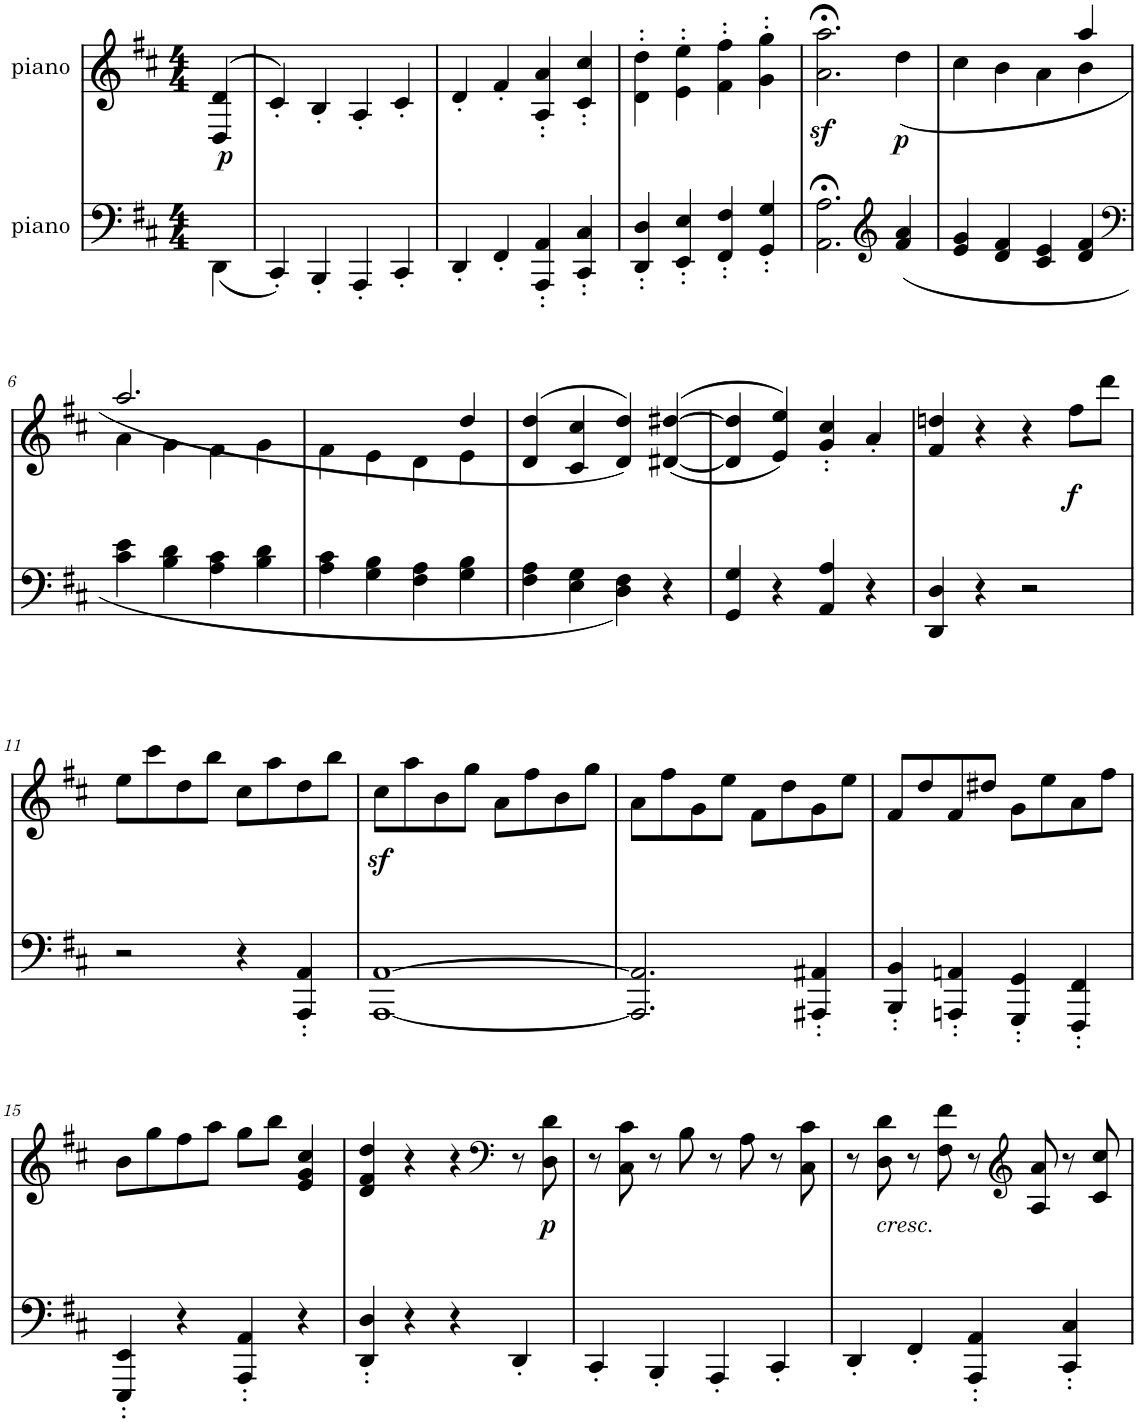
**kern	**dynam	**kern	**text	**dynam
*part2	*part2	*part1	*part1	*part1
*staff2	*staff2	*staff1	*staff1	*staff1
*I"piano	*	*I"piano	*	*
*I'Pno	*	*I'Pno	*	*
*clefF4	*	*clefG2	*	*
*k[f#c#]	*	*k[f#c#]	*	*
*D:	*	*D:	*	*
*M4/4	*	*M4/4	*	*
=	=	=	=	=
!	!LO:DY:a	!	!LO:LY:b	!
(<4DD\	p	(>4D/ 4d/	p	.
=1	=1	=1	=1	=1
4CC#'/)	.	4c#'/)	.	.
4BBB'/	.	4B'/	.	.
4AAA'/	.	4A'/	.	.
4CC#'/	.	4c#'/	.	.
=2	=2	=2	=2	=2
4DD'/	.	4d'/	.	.
4FF#'/	.	4f#'/	.	.
4AAA/' 4AA/'	.	4A/' 4a/'	.	.
4CC#/' 4C#/'	.	4c#/' 4cc#/'	.	.
=3	=3	=3	=3	=3
4DD/' 4D/'	.	4d\' 4dd\'	.	.
4EE/' 4E/'	.	4e\' 4ee\'	.	.
4FF#/' 4F#/'	.	4f#\' 4ff#\'	.	.
4GG/' 4G/'	.	4g\' 4gg\'	.	.
=4	=4	=4	=4	=4
2.AA\;< 2.A\;<	.	2.a\z<;< 2.aa\z<;<	.	.
*clefG2	*	*	*	*
!	!	!	!	!LO:DY:b
(<4f#/ 4a/	.	(<4dd\	.	p
=5	=5	=5	=5	=5
*	*	*^	*	*
4e/ 4g/	.	2ryy	4cc#\	.	.
4d/ 4f#/	.	.	4b\	.	.
4c#/ 4e/	.	4ryy	4a\	.	.
4d/ 4f#/	.	4aa/	4b\	.	.
!!LO:LB:g=z	!!
=6	=6	=6	=6	=6	=6
*clefF4	*	*	*	*	*
4c#\ 4e\	.	2.aa/	4a\	.	.
4B\ 4d\	.	.	4g\	.	.
4A\ 4c#\	.	.	4f#\	.	.
4B\ 4d\	.	4ryy	4g\	.	.
=7	=7	=7	=7	=7	=7
4A\ 4c#\	.	2ryy	4f#\	.	.
4G\ 4B\	.	.	4e\	.	.
4F#\ 4A\	.	4ryy	4d\	.	.
4G\ 4B\	.	4dd/	4e\	.	.
*	*	*v	*v	*	*
=8	=8	=8	=8	=8
4F#\ 4A\	.	(>4d/ 4dd/	.	.
4E\ 4G\	.	4c#/ 4cc#/	.	.
4D\ 4F#\)	.	4d/ 4dd/))	.	.
4r	.	(>([4d#X/ [4dd#X/	.	.
=9	=9	=9	=9	=9
4GG/ 4G/	.	4d#/] 4dd#/]	.	.
4r	.	4e/ 4ee/))	.	.
4AA/ 4A/	.	4g/' 4cc#/'	.	.
4r	.	4a'/	.	.
=10	=10	=10	=10	=10
4DD/ 4D/	.	4f#/ 4ddn/	.	.
4r	.	4r	.	.
2r	.	4r	.	.
!	!	!	!LO:LY:b	!LO:DY:b
.	.	8ff#\L	f	f
.	.	8ddd\J	.	.
!!LO:LB:g=z
=11	=11	=11	=11	=11
2r	.	8ee\L	.	.
.	.	8ccc#\	.	.
.	.	8dd\	.	.
.	.	8bb\J	.	.
4r	.	8cc#\L	.	.
.	.	8aa\	.	.
4AAA/' 4AA/'	.	8dd\	.	.
.	.	8bb\J	.	.
=12	=12	=12	=12	=12
[1AAA [1AA	.	8cc#z<\L	.	.
.	.	8aa\	.	.
.	.	8b\	.	.
.	.	8gg\J	.	.
.	.	8a\L	.	.
.	.	8ff#\	.	.
.	.	8b\	.	.
.	.	8gg\J	.	.
=13	=13	=13	=13	=13
2.AAA/] 2.AA/]	.	8a\L	.	.
.	.	8ff#\	.	.
.	.	8g\	.	.
.	.	8ee\J	.	.
.	.	8f#\L	.	.
.	.	8dd\	.	.
4AAA#X/' 4AA#X/'	.	8g\	.	.
.	.	8ee\J	.	.
=14	=14	=14	=14	=14
4BBB/' 4BB/'	.	8f#/L	.	.
.	.	8dd/	.	.
4AAAn/' 4AAn/'	.	8f#/	.	.
.	.	8dd#X/J	.	.
4GGG/' 4GG/'	.	8g\L	.	.
.	.	8ee\	.	.
4FFF#/' 4FF#/'	.	8a\	.	.
.	.	8ff#\J	.	.
!!LO:LB:g=z
=15	=15	=15	=15	=15
4EEE/' 4EE/'	.	8b\L	.	.
.	.	8gg\	.	.
4r	.	8ff#\	.	.
.	.	8aa\J	.	.
4AAA/' 4AA/'	.	8gg\L	.	.
.	.	8bb\J	.	.
4r	.	4e/ 4g/ 4cc#/	.	.
=16	=16	=16	=16	=16
4DD/' 4D/'	.	4d/ 4f#/ 4dd/	.	.
4r	.	4r	.	.
4r	.	4r	.	.
*	*	*clefF4	*	*
4DD'/	.	8r	.	.
!	!	!	!LO:LY:b	!LO:DY:b
.	.	8D\ 8d\	p	p
=17	=17	=17	=17	=17
4CC#'/	.	8r	.	.
.	.	8C#\ 8c#\	.	.
4BBB'/	.	8r	.	.
.	.	8B\	.	.
4AAA'/	.	8r	.	.
.	.	8A\	.	.
4CC#'/	.	8r	.	.
.	.	8C#\ 8c#\	.	.
=18	=18	=18	=18	=18
4DD'/	.	8r	.	.
!	!	!LO:TX:b:i:t=cresc.	!	!
!	!	!	!LO:LY:b	!
.	.	8D\ 8d\	<	.
4FF#'/	.	8r	.	.
.	.	8F#\ 8f#\	.	.
4AAA/' 4AA/'	.	8r	.	.
*	*	*clefG2	*	*
.	.	8A/ 8a/	.	.
4CC#/' 4C#/'	.	8r	.	.
.	.	8c#/ 8cc#/	.	.
=	=	=	=	=
*-	*-	*-	*-	*-
